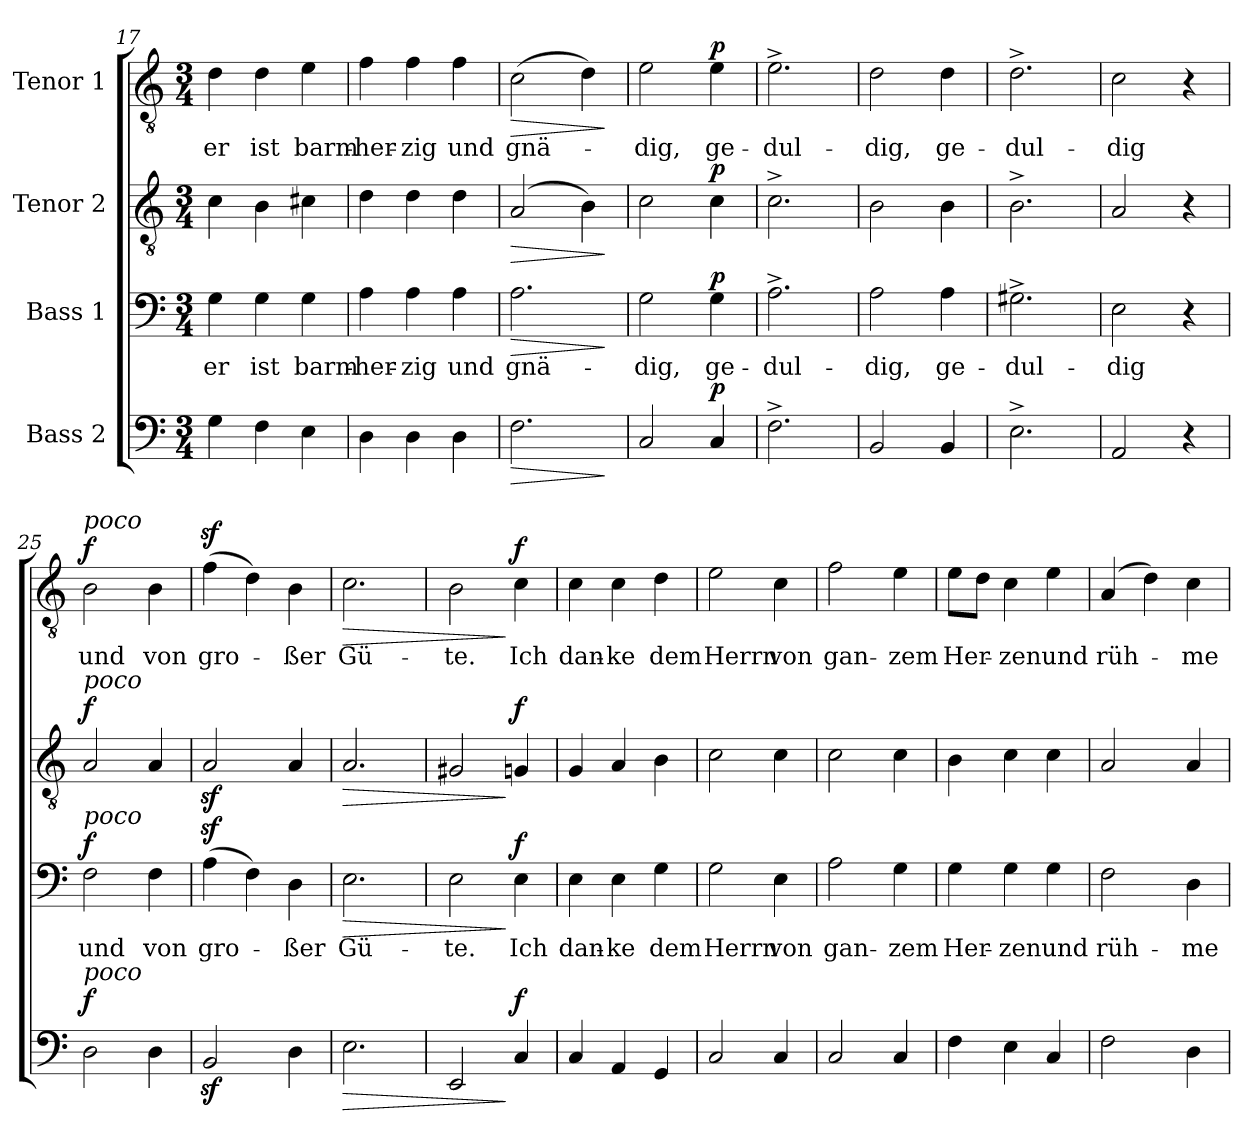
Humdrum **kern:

**kern	**dynam	**kern	**text	**dynam	**kern	**dynam	**kern	**text	**dynam
*part4	*part4	*part3	*part3	*part3	*part2	*part2	*part1	*part1	*part1
*staff4	*staff4	*staff3	*staff3	*staff3	*staff2	*staff2	*staff1	*staff1	*staff1
*I"Bass 2	*	*I"Bass 1	*	*	*I"Tenor 2	*	*I"Tenor 1	*	*
*clefF4	*	*clefF4	*	*	*clefGv2	*	*clefGv2	*	*
*k[]	*	*k[]	*	*	*k[]	*	*k[]	*	*
*M3/4	*	*M3/4	*	*	*M3/4	*	*M3/4	*	*
=17	=17	=17	=17	=17	=17	=17	=17	=17	=17
4G\	.	4G\	er	.	4c\	.	4d\	er	.
4F\	.	4G\	ist	.	4B\	.	4d\	ist	.
4E\	.	4G\	barm-	.	4c#X\	.	4e\	barm-	.
=18	=18	=18	=18	=18	=18	=18	=18	=18	=18
4D\	.	4A\	-her-	.	4d\	.	4f\	-her-	.
4D\	.	4A\	-zig	.	4d\	.	4f\	-zig	.
4D\	.	4A\	und	.	4d\	.	4f\	und	.
=19	=19	=19	=19	=19	=19	=19	=19	=19	=19
!	!LO:HP:b	!	!	!LO:HP:b	!	!LO:HP:b	!	!	!LO:HP:b
2.F\	>	2.A\	gnä-	>	(2A/	>	(2c\	gnä-	>
.	.	.	.	.	4B\)	.	4d\)	.	.
.	]	.	.	]	.	]	.	.	]
=20	=20	=20	=20	=20	=20	=20	=20	=20	=20
2C/	.	2G\	-dig,	.	2c\	.	2e\	-dig,	.
!	!LO:DY:a	!	!	!LO:DY:a	!	!LO:DY:a	!	!	!LO:DY:a
4C/	p	4G\	ge-	p	4c\	p	4e\	ge-	p
=21	=21	=21	=21	=21	=21	=21	=21	=21	=21
2.F^\	.	2.A^\	-dul-	.	2.c^\	.	2.e^\	-dul-	.
=22	=22	=22	=22	=22	=22	=22	=22	=22	=22
2BB/	.	2A\	-dig,	.	2B\	.	2d\	-dig,	.
4BB/	.	4A\	ge-	.	4B\	.	4d\	ge-	.
=23	=23	=23	=23	=23	=23	=23	=23	=23	=23
2.E^\	.	2.G#X^\	-dul-	.	2.B^\	.	2.d^\	-dul-	.
=24	=24	=24	=24	=24	=24	=24	=24	=24	=24
2AA/	.	2E\	-dig	.	2A/	.	2c\	-dig	.
4r	.	4r	.	.	4r	.	4r	.	.
!!LO:PB:g=z
=25	=25	=25	=25	=25	=25	=25	=25	=25	=25
!	!	!	!	!	!	!	!LO:TX:a:i:t=poco	!	!
!	!	!	!	!	!LO:TX:a:i:t=poco	!	!	!	!
!	!	!LO:TX:a:i:t=poco	!	!	!	!	!	!	!
!LO:TX:a:i:t=poco	!	!	!	!	!	!	!	!	!
!	!LO:DY:a	!	!	!LO:DY:a	!	!LO:DY:a	!	!	!LO:DY:a
2D\	f	2F\	und	f	2A/	f	2B\	und	f
4D\	.	4F\	von	.	4A/	.	4B\	von	.
=26	=26	=26	=26	=26	=26	=26	=26	=26	=26
2BBz>/	.	(4Az>\	gro-	.	2Az>/	.	(4fz>\	gro-	.
.	.	4F\)	.	.	.	.	4d\)	.	.
4D\	.	4D\	-ßer	.	4A/	.	4B\	-ßer	.
=27	=27	=27	=27	=27	=27	=27	=27	=27	=27
!	!LO:HP:b	!	!	!LO:HP:b	!	!LO:HP:b	!	!	!LO:HP:b
2.E\	>	2.E\	Gü-	>	2.A/	>	2.c\	Gü-	>
=28	=28	=28	=28	=28	=28	=28	=28	=28	=28
2EE/	.	2E\	-te.	.	2G#X/	.	2B\	-te.	.
!	!LO:DY:n=1:a	!	!	!LO:DY:n=1:a	!	!LO:DY:n=1:a	!	!	!LO:DY:n=1:a
4C/	] f	4E\	Ich	] f	4Gn/	] f	4c\	Ich	] f
=29	=29	=29	=29	=29	=29	=29	=29	=29	=29
4C/	.	4E\	dan-	.	4G/	.	4c\	dan-	.
4AA/	.	4E\	-ke	.	4A/	.	4c\	-ke	.
4GG/	.	4G\	dem	.	4B\	.	4d\	dem	.
=30	=30	=30	=30	=30	=30	=30	=30	=30	=30
2C/	.	2G\	Herrn	.	2c\	.	2e\	Herrn	.
4C/	.	4E\	von	.	4c\	.	4c\	von	.
=31	=31	=31	=31	=31	=31	=31	=31	=31	=31
2C/	.	2A\	gan-	.	2c\	.	2f\	gan-	.
4C/	.	4G\	-zem	.	4c\	.	4e\	-zem	.
=32	=32	=32	=32	=32	=32	=32	=32	=32	=32
4F\	.	4G\	Her-	.	4B\	.	8e\L	Her-	.
.	.	.	.	.	.	.	8d\J	.	.
4E\	.	4G\	-zen	.	4c\	.	4c\	-zen	.
4C/	.	4G\	und	.	4c\	.	4e\	und	.
=33	=33	=33	=33	=33	=33	=33	=33	=33	=33
2F\	.	2F\	rüh-	.	2A/	.	(4A/	rüh-	.
.	.	.	.	.	.	.	4d\)	.	.
4D\	.	4D\	-me	.	4A/	.	4c\	-me	.
=	=	=	=	=	=	=	=	=	=
*-	*-	*-	*-	*-	*-	*-	*-	*-	*-
